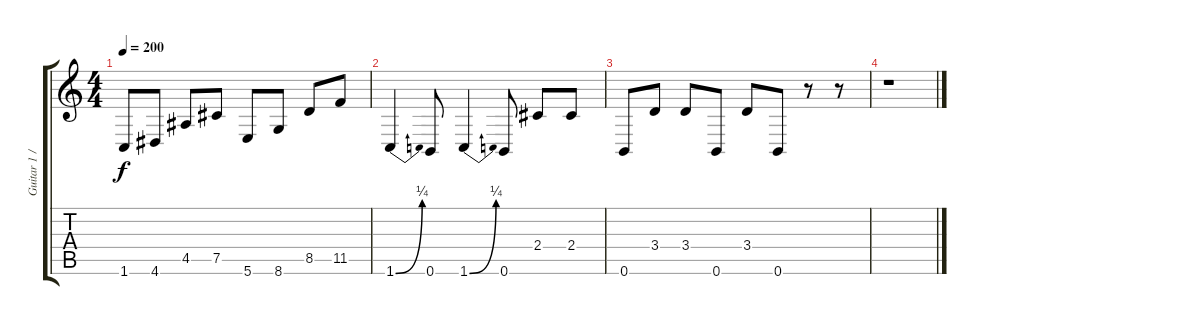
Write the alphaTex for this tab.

\track ("Guitar 1 / Solo" "Guitar 1 /") {instrument distortionguitar}
\staff {score tabs}
\tuning (Db4 Ab3 E3 B2 Gb2 B1) {hide}
\ts (4 4)
\tempo 200
\clef g2
\ks c
1.6.8{dy f} 4.6.8 4.5.8 7.5.8 5.6.8 8.6.8 8.5.8 11.5.8 |
1.6{be (bend 0 0 60 1)}.4 0.6.8 1.6{be (bend 0 0 60 1)}.4 0.6.8 2.4.8 2.4.8 |
0.6.8 3.4.8 3.4.8 0.6.8 3.4.8 0.6.8 r.8 r.8 |
r.1
